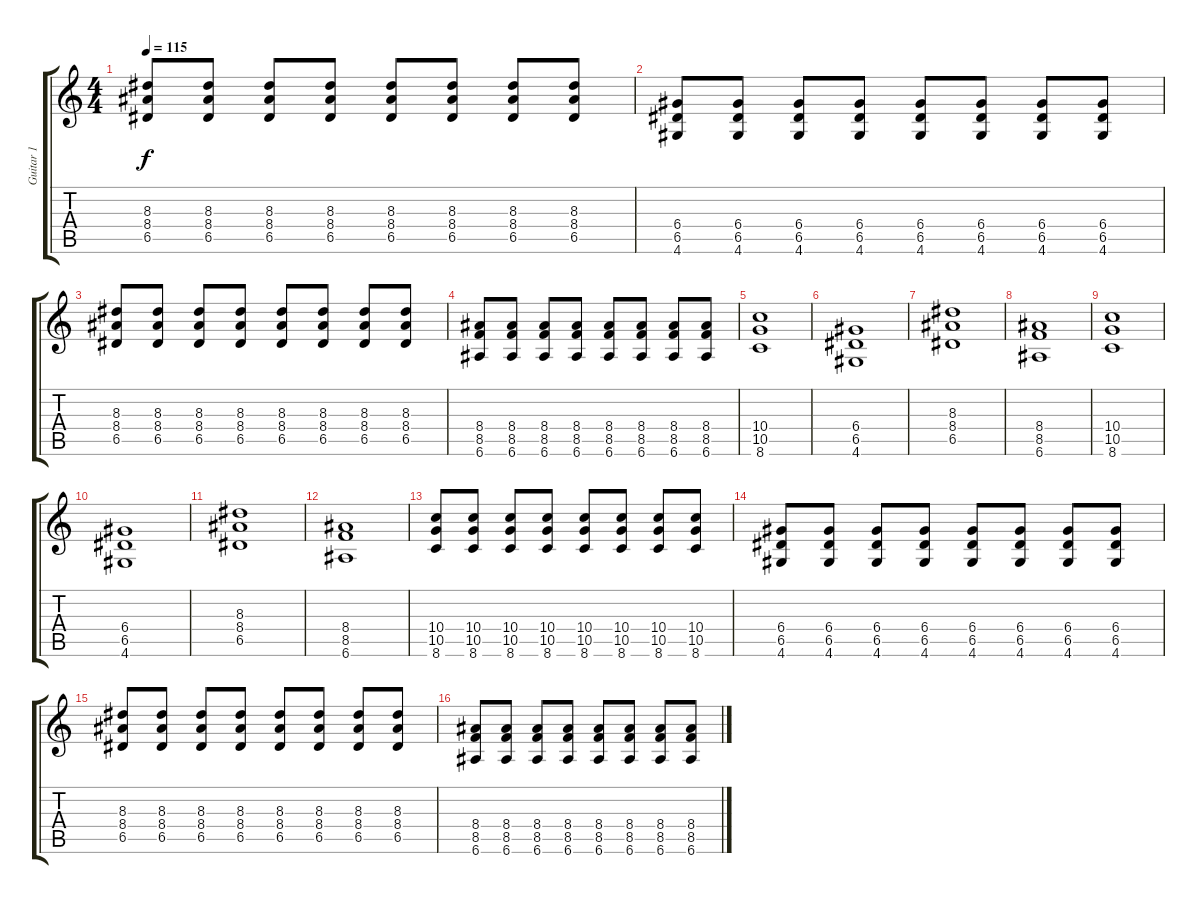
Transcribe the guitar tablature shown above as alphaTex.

\track ("Guitar 1" "Guitar 1") {instrument overdrivenguitar}
\staff {score tabs}
\tuning (E4 B3 G3 D3 A2 E2) {hide}
\ts (4 4)
\tempo 115
\clef g2
\ks c
(8.3 8.4 6.5).8{dy f} (8.3 8.4 6.5).8 (8.3 8.4 6.5).8 (8.3 8.4 6.5).8 (8.3 8.4 6.5).8 (8.3 8.4 6.5).8 (8.3 8.4 6.5).8 (8.3 8.4 6.5).8 |
(6.4 6.5 4.6).8 (6.4 6.5 4.6).8 (6.4 6.5 4.6).8 (6.4 6.5 4.6).8 (6.4 6.5 4.6).8 (6.4 6.5 4.6).8 (6.4 6.5 4.6).8 (6.4 6.5 4.6).8 |
(8.3 8.4 6.5).8 (8.3 8.4 6.5).8 (8.3 8.4 6.5).8 (8.3 8.4 6.5).8 (8.3 8.4 6.5).8 (8.3 8.4 6.5).8 (8.3 8.4 6.5).8 (8.3 8.4 6.5).8 |
(8.4 8.5 6.6).8 (8.4 8.5 6.6).8 (8.4 8.5 6.6).8 (8.4 8.5 6.6).8 (8.4 8.5 6.6).8 (8.4 8.5 6.6).8 (8.4 8.5 6.6).8 (8.4 8.5 6.6).8 |
(10.4 10.5 8.6).1 |
(6.4 6.5 4.6).1 |
(8.3 8.4 6.5).1 |
(8.4 8.5 6.6).1 |
(10.4 10.5 8.6).1 |
(6.4 6.5 4.6).1 |
(8.3 8.4 6.5).1 |
(8.4 8.5 6.6).1 |
(10.4 10.5 8.6).8 (10.4 10.5 8.6).8 (10.4 10.5 8.6).8 (10.4 10.5 8.6).8 (10.4 10.5 8.6).8 (10.4 10.5 8.6).8 (10.4 10.5 8.6).8 (10.4 10.5 8.6).8 |
(6.4 6.5 4.6).8 (6.4 6.5 4.6).8 (6.4 6.5 4.6).8 (6.4 6.5 4.6).8 (6.4 6.5 4.6).8 (6.4 6.5 4.6).8 (6.4 6.5 4.6).8 (6.4 6.5 4.6).8 |
(8.3 8.4 6.5).8 (8.3 8.4 6.5).8 (8.3 8.4 6.5).8 (8.3 8.4 6.5).8 (8.3 8.4 6.5).8 (8.3 8.4 6.5).8 (8.3 8.4 6.5).8 (8.3 8.4 6.5).8 |
(8.4 8.5 6.6).8 (8.4 8.5 6.6).8 (8.4 8.5 6.6).8 (8.4 8.5 6.6).8 (8.4 8.5 6.6).8 (8.4 8.5 6.6).8 (8.4 8.5 6.6).8 (8.4 8.5 6.6).8
